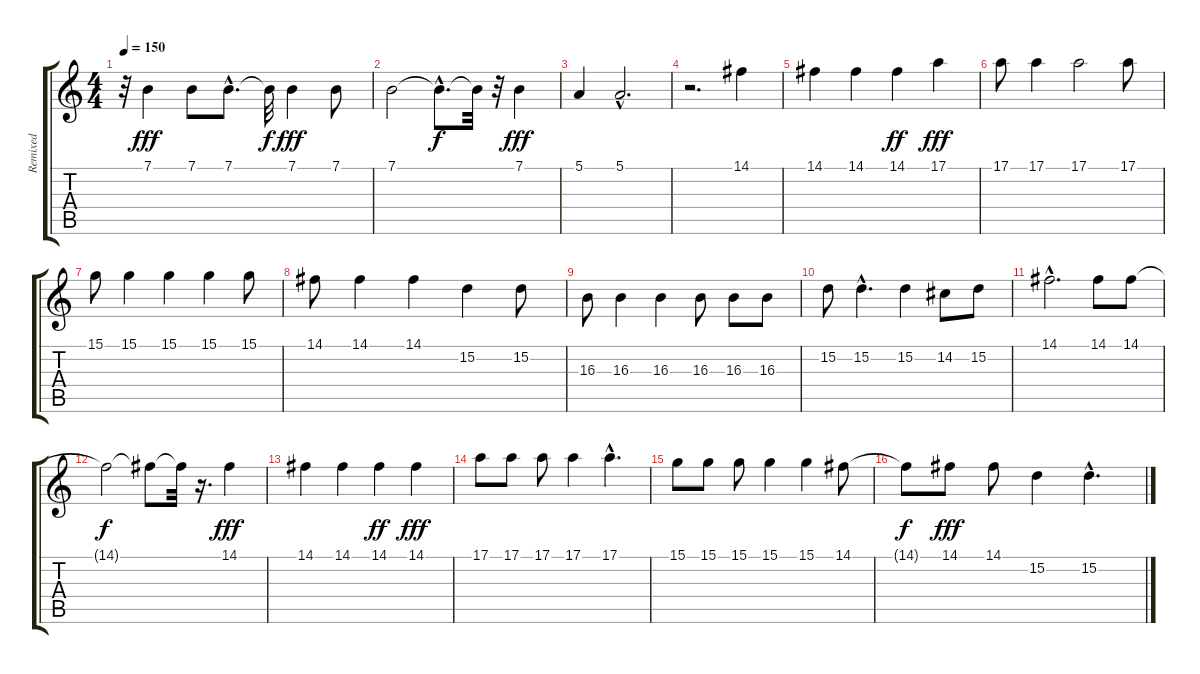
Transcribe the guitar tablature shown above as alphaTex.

\track ("Remixed" "Remixed") {instrument drawbarorgan}
\staff {score tabs}
\tuning (E4 B3 G3 D3 A2 E2) {hide}
\ts (4 4)
\tempo 150
\clef g2
\ks c
r.32{dy fff} 7.1.4 7.1.8 7.1{hac}.8{d} 7.1{t}.32{dy f} 7.1.4{dy fff} 7.1.8 |
7.1.2 7.1{hac t}.8{d dy f} 7.1{t}.32 r.32 7.1.4{dy fff} |
5.1.4 5.1{hac}.2{d} |
r.2{d} 14.1.4 |
14.1.4 14.1.4 14.1.4{dy ff} 17.1.4{dy fff} |
17.1.8 17.1.4 17.1.2 17.1.8 |
15.1.8 15.1.4 15.1.4 15.1.4 15.1.8 |
14.1.8 14.1.4 14.1.4 15.2.4 15.2.8 |
16.3.8 16.3.4 16.3.4 16.3.8 16.3.8 16.3.8 |
15.2.8 15.2{hac}.4{d} 15.2.4 14.2.8 15.2.8 |
14.1{hac}.2{d} 14.1.8 14.1.8 |
14.1{t}.2{dy f} 14.1{t}.8 14.1{t}.32 r.16{d} 14.1.4{dy fff} |
14.1.4 14.1.4 14.1.4{dy ff} 14.1.4{dy fff} |
17.1.8 17.1.8 17.1.8 17.1.4 17.1{hac}.4{d} |
15.1.8 15.1.8 15.1.8 15.1.4 15.1.4 14.1.8 |
14.1{t}.8{dy f} 14.1.8{dy fff} 14.1.8 15.2.4 15.2{hac}.4{d}
